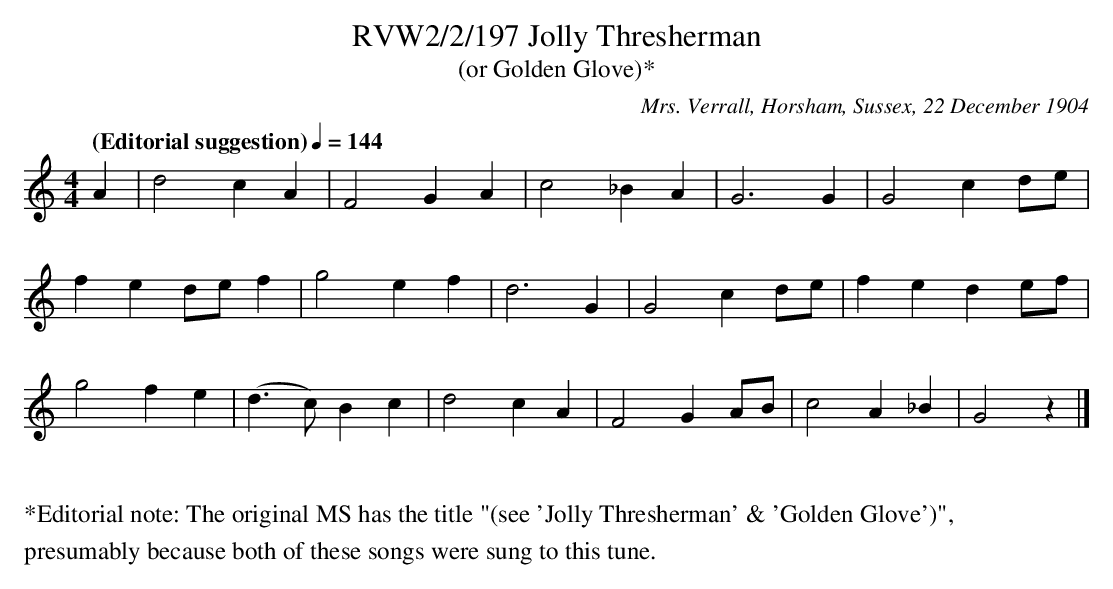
X:1
T:RVW2/2/197 Jolly Thresherman
T:(or Golden Glove)*
C:Mrs. Verrall, Horsham, Sussex, 22 December 1904
L:1/4
Q: "(Editorial suggestion)" 1/4=144
M:4/4
K:C
A | d2 c A | F2 G A | c2 _B A | G3 G | G2 c d/2e/2 |
 f e d/2e/2 f | g2 e f | d3 G | G2 c d/2e/2 | f e d e/2f/2 |
g2 f e | (d3/2 c/2) B c | d2 c A | F2 G A/2B/2 | c2 A _B | G2 z |]
